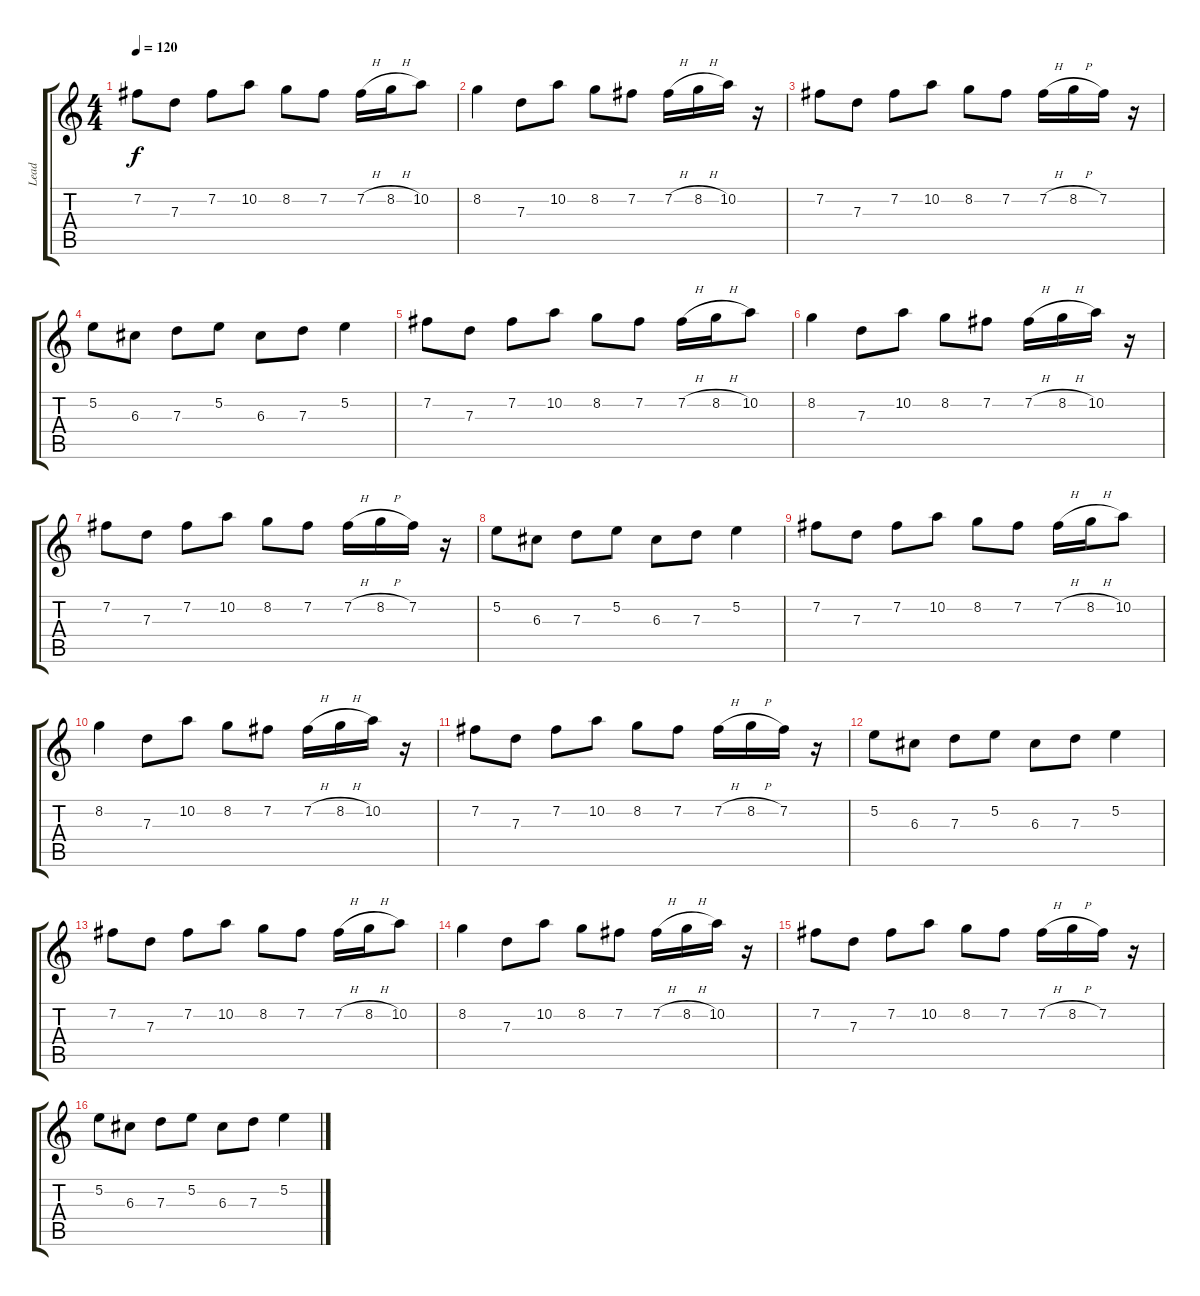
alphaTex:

\track ("Lead" "Lead") {instrument distortionguitar}
\staff {score tabs}
\tuning (E4 B3 G3 D3 A2 E2) {hide}
\ts (4 4)
\tempo 120
\clef g2
\ks c
7.2.8{dy f} 7.3.8 7.2.8 10.2.8 8.2.8 7.2.8 7.2{h}.16 8.2{h}.16 10.2.8 |
8.2.4 7.3.8 10.2.8 8.2.8 7.2.8 7.2{h}.16 8.2{h}.16 10.2.16 r.16 |
7.2.8 7.3.8 7.2.8 10.2.8 8.2.8 7.2.8 7.2{h}.16 8.2{h}.16 7.2.16 r.16 |
5.2.8 6.3.8 7.3.8 5.2.8 6.3.8 7.3.8 5.2.4 |
7.2.8 7.3.8 7.2.8 10.2.8 8.2.8 7.2.8 7.2{h}.16 8.2{h}.16 10.2.8 |
8.2.4 7.3.8 10.2.8 8.2.8 7.2.8 7.2{h}.16 8.2{h}.16 10.2.16 r.16 |
7.2.8 7.3.8 7.2.8 10.2.8 8.2.8 7.2.8 7.2{h}.16 8.2{h}.16 7.2.16 r.16 |
5.2.8 6.3.8 7.3.8 5.2.8 6.3.8 7.3.8 5.2.4 |
7.2.8 7.3.8 7.2.8 10.2.8 8.2.8 7.2.8 7.2{h}.16 8.2{h}.16 10.2.8 |
8.2.4 7.3.8 10.2.8 8.2.8 7.2.8 7.2{h}.16 8.2{h}.16 10.2.16 r.16 |
7.2.8 7.3.8 7.2.8 10.2.8 8.2.8 7.2.8 7.2{h}.16 8.2{h}.16 7.2.16 r.16 |
5.2.8 6.3.8 7.3.8 5.2.8 6.3.8 7.3.8 5.2.4 |
7.2.8 7.3.8 7.2.8 10.2.8 8.2.8 7.2.8 7.2{h}.16 8.2{h}.16 10.2.8 |
8.2.4 7.3.8 10.2.8 8.2.8 7.2.8 7.2{h}.16 8.2{h}.16 10.2.16 r.16 |
7.2.8 7.3.8 7.2.8 10.2.8 8.2.8 7.2.8 7.2{h}.16 8.2{h}.16 7.2.16 r.16 |
5.2.8 6.3.8 7.3.8 5.2.8 6.3.8 7.3.8 5.2.4
